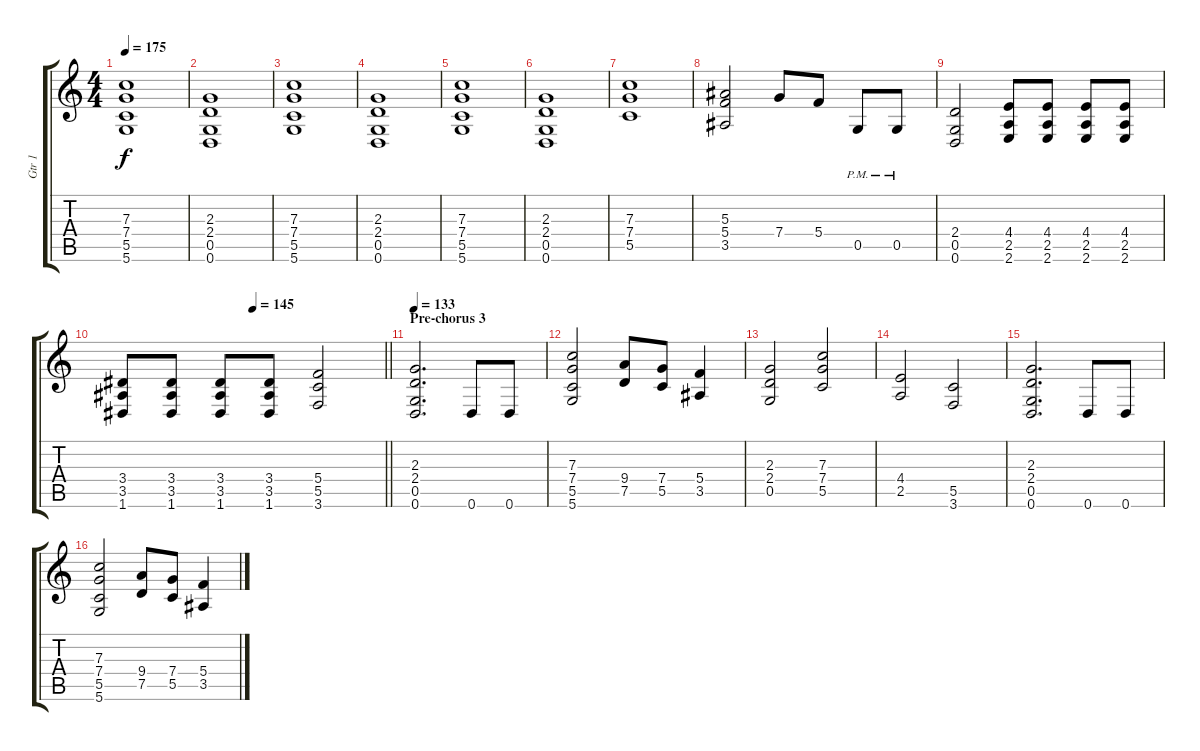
\track ("Gtr 1" "Gtr 1") {instrument distortionguitar}
\staff {score tabs}
\tuning (D4 A3 F3 C3 G2 D2) {hide}
\ts (4 4)
\tempo 175
\clef g2
\ks c
(7.3 7.4 5.5 5.6).1{dy f} |
(2.3 2.4 0.5 0.6).1 |
(7.3 7.4 5.5 5.6).1 |
(2.3 2.4 0.5 0.6).1 |
(7.3 7.4 5.5 5.6).1 |
(2.3 2.4 0.5 0.6).1 |
(7.3 7.4 5.5).1 |
(5.3 5.4 3.5).2 7.4.8 5.4.8 0.5{pm}.8 0.5{pm}.8 |
(2.4 0.5 0.6).2 (4.4 2.5 2.6).8 (4.4 2.5 2.6).8 (4.4 2.5 2.6).8 (4.4 2.5 2.6).8 |
\tempo (145 0.5)
\barLineRight lightlight
(3.4 3.5 1.6).8 (3.4 3.5 1.6).8 (3.4 3.5 1.6).8 (3.4 3.5 1.6).8 (5.4 5.5 3.6).2 |
\section ("" "Pre-chorus 3")
\tempo 133
(2.3 2.4 0.5 0.6).2{d} 0.6.8 0.6.8 |
(7.3 7.4 5.5 5.6).2 (9.4 7.5).8 (7.4 5.5).8 (5.4 3.5).4 |
(2.3 2.4 0.5).2 (7.3 7.4 5.5).2 |
(4.4 2.5).2 (5.5 3.6).2 |
(2.3 2.4 0.5 0.6).2{d} 0.6.8 0.6.8 |
(7.3 7.4 5.5 5.6).2 (9.4 7.5).8 (7.4 5.5).8 (5.4 3.5).4
